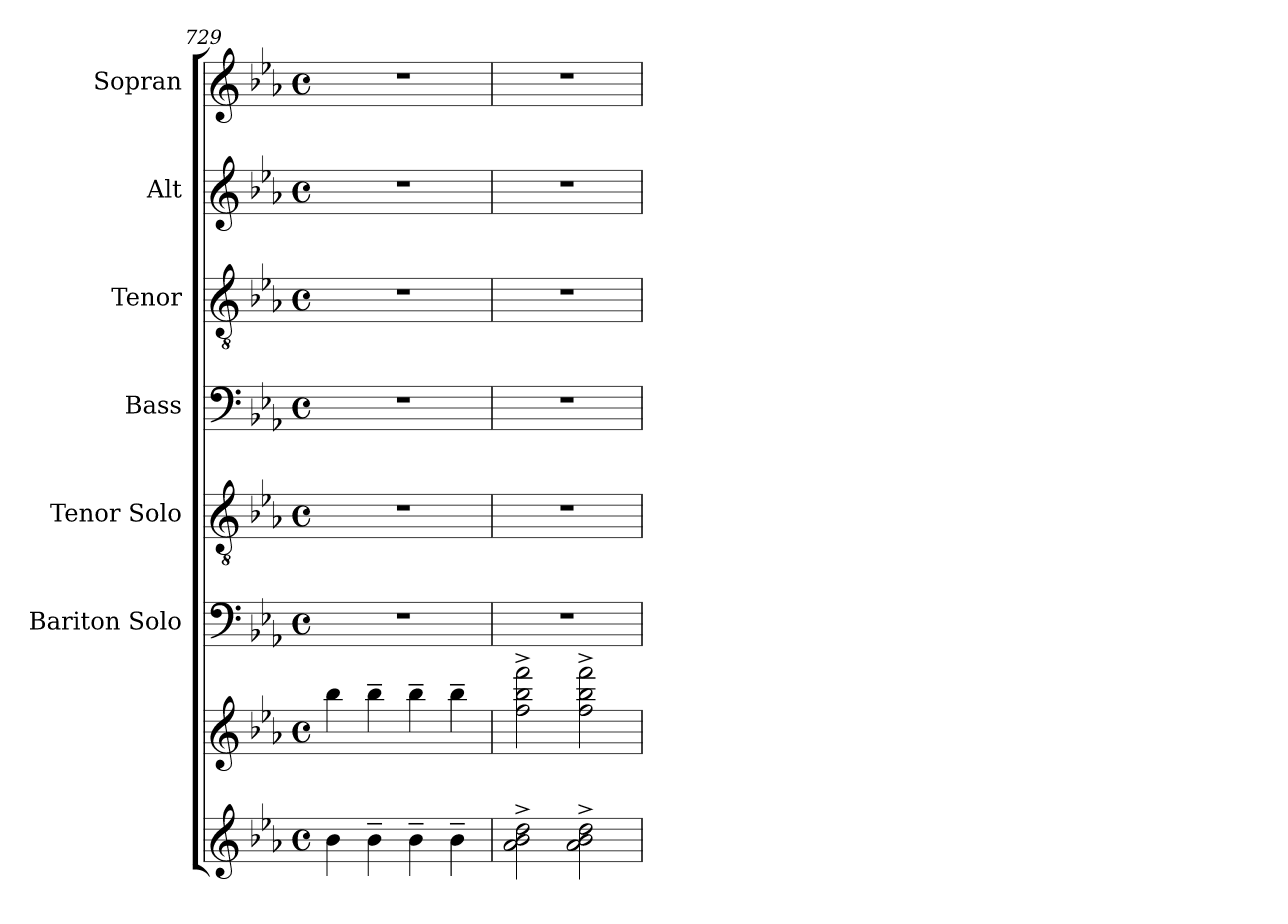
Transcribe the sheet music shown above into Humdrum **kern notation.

**kern	**kern	**kern	**kern	**kern	**kern	**kern	**kern
*part7	*part7	*part6	*part5	*part4	*part3	*part2	*part1
*staff8	*staff7	*staff6	*staff5	*staff4	*staff3	*staff2	*staff1
*	*	*I"Bariton Solo	*I"Tenor Solo	*I"Bass	*I"Tenor	*I"Alt	*I"Sopran
*	*	*	*	*I'B.	*I'T.	*I'A.	*I'S.
*clefG2	*clefG2	*clefF4	*clefGv2	*clefF4	*clefGv2	*clefG2	*clefG2
*k[b-e-a-]	*k[b-e-a-]	*k[b-e-a-]	*k[b-e-a-]	*k[b-e-a-]	*k[b-e-a-]	*k[b-e-a-]	*k[b-e-a-]
*E-:	*E-:	*E-:	*E-:	*E-:	*E-:	*E-:	*E-:
*M4/4	*M4/4	*M4/4	*M4/4	*M4/4	*M4/4	*M4/4	*M4/4
*met(c)	*met(c)	*met(c)	*met(c)	*met(c)	*met(c)	*met(c)	*met(c)
=729	=729	=729	=729	=729	=729	=729	=729
4b-\	4bb-\	1r	1r	1r	1r	1r	1r
4b-~>\	4bb-~>\	.	.	.	.	.	.
4b-~>\	4bb-~>\	.	.	.	.	.	.
4b-~>\	4bb-~>\	.	.	.	.	.	.
=730	=730	=730	=730	=730	=730	=730	=730
2a-\^> 2b-\^> 2dd\^>	2ff\^> 2bb-\^> 2fff\^>	1r	1r	1r	1r	1r	1r
2a-\^> 2b-\^> 2dd\^>	2ff\^> 2bb-\^> 2fff\^>	.	.	.	.	.	.
=	=	=	=	=	=	=	=
*-	*-	*-	*-	*-	*-	*-	*-
